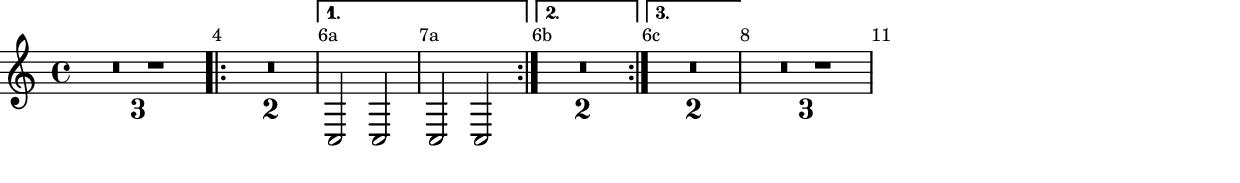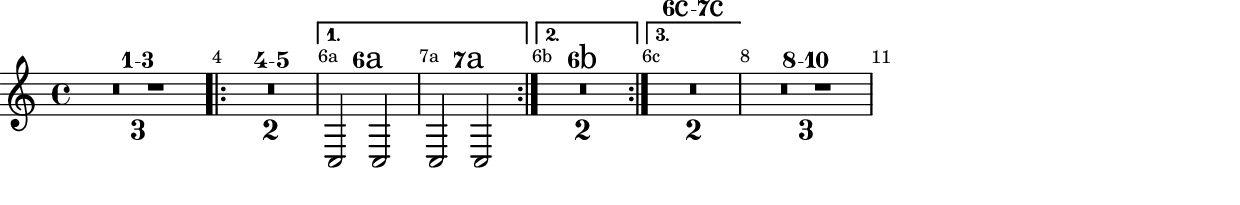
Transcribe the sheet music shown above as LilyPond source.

%% Generated by lilypond-book
%% Options: [exampleindent=10.16\mm,indent=0\mm,line-width=160\mm]
\include "lilypond-book-preamble.ly"


% ****************************************************************
% Start cut-&-pastable-section
% ****************************************************************

#(ly:set-option 'eps-box-padding 3.000000)



\paper {
  indent = 0\mm
  line-width = 160\mm
  % offset the left padding, also add 1mm as lilypond creates cropped
  % images with a little space on the right
  line-width = #(- line-width (* mm  3.000000) (* mm 1))
}

\layout {
  
}





% ****************************************************************
% ly snippet:
% ****************************************************************
\sourcefilename "/home/gub/NewGub/gub/target/linux-x86/src/lilypond-git.sv.gnu.org--lilypond.git-release-unstable/input/regression/measure-counter-alternative-numbering.ly"
\sourcefileline 0
\version "2.23.3"

\header {
  texidoc = "Measure counters follow alternative numbering when active.
This also works with compressed multi-measure rests."
}

\layout {
  \context {
    \Score
    \override BarNumber.break-visibility = ##(#t #t #t)
    alternativeNumberingStyle = #'numbers-with-letters
    \override MultiMeasureRestNumber.direction = #DOWN
  }
}

music =
\compressMMRests {
  \startMeasureCount
  R1*3
  \repeat volta 3 {
    R1*2
  }
  \alternative {
    { c2 2 2 2 }
    { R1*2 }
    { R1*2 }
  }
  R1*3
  \stopMeasureCount
}

\score {
  \music
  \layout {
    \context {
      \Score
      \consists Measure_counter_engraver
    }
  }
}

\score {
  \music
  \layout {
    \context {
      \Staff
      % Test that this still works with the engraver in Staff.
      \consists Measure_counter_engraver
    }
  }
}



% ****************************************************************
% end ly snippet
% ****************************************************************
